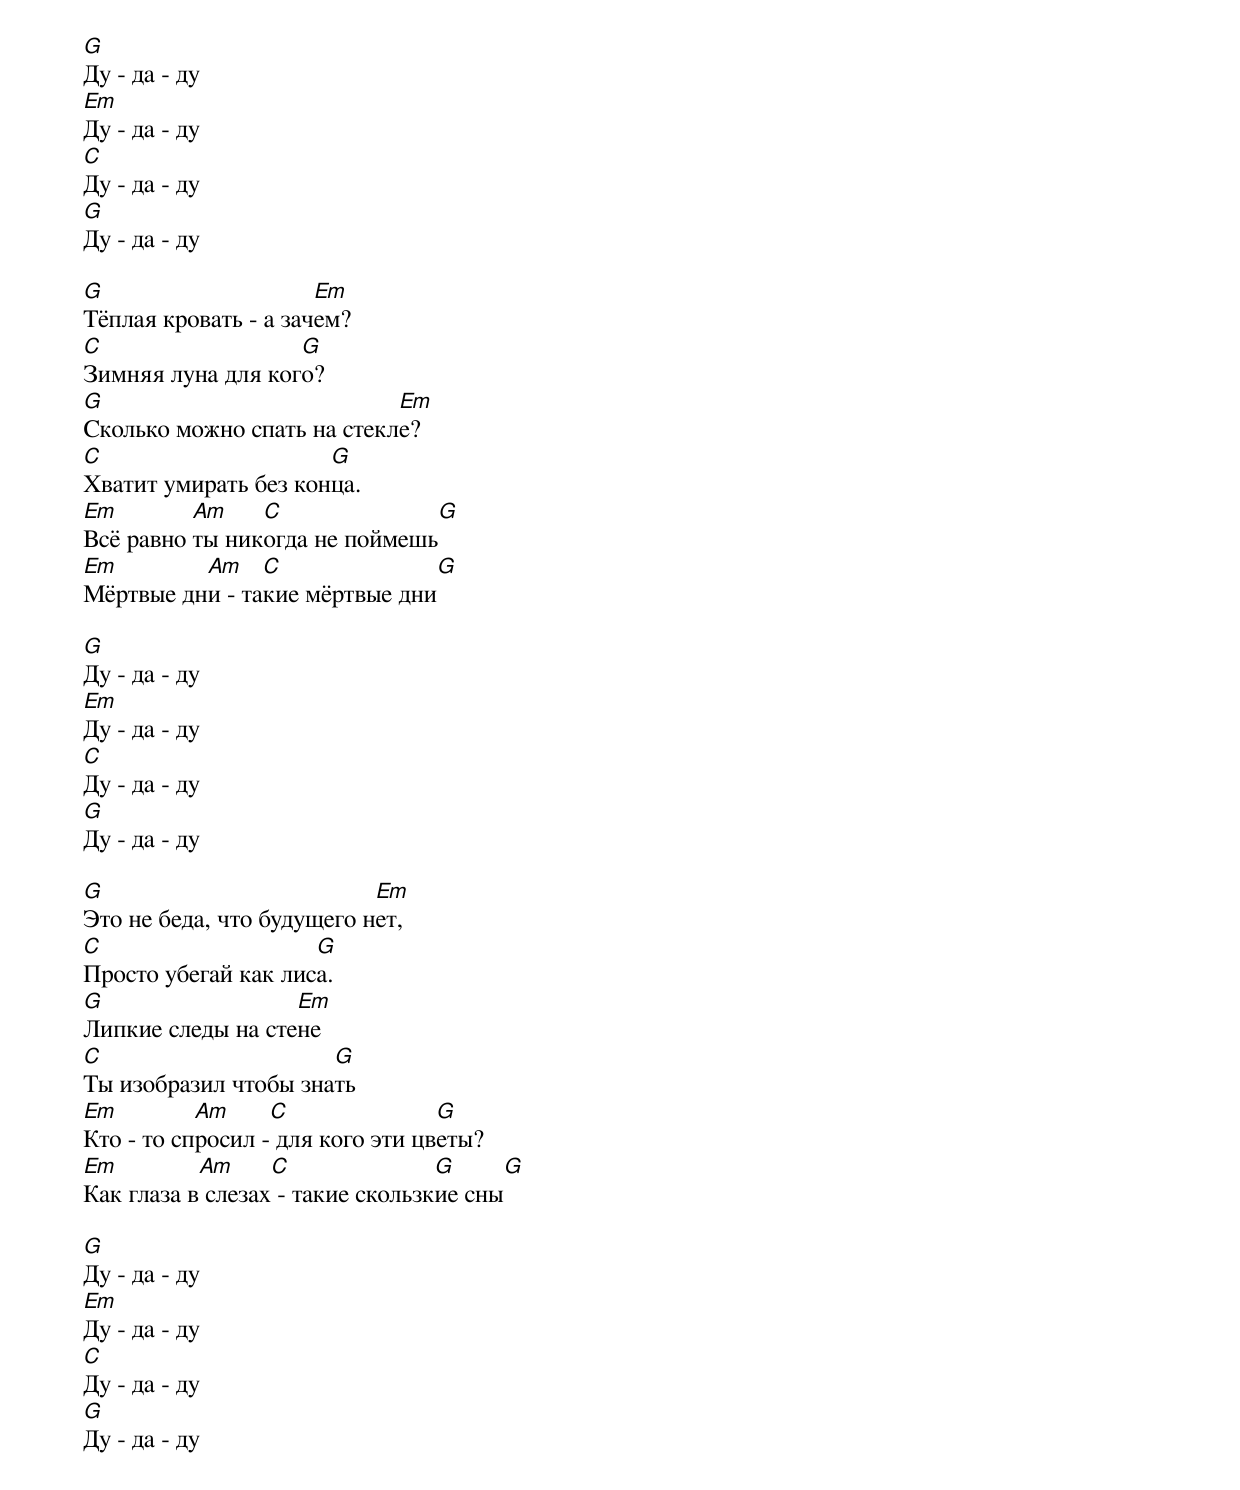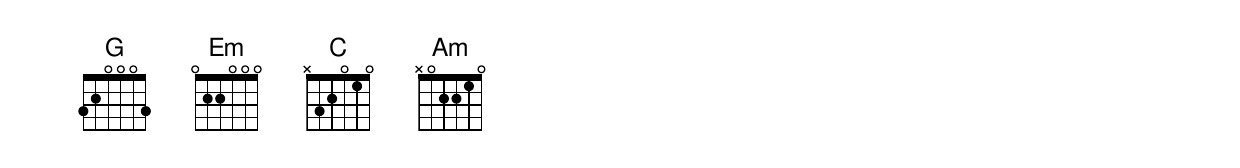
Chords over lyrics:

G
Ду - да - ду
Em
Ду - да - ду
C
Ду - да - ду
G
Ду - да - ду

G                     Em
Тёплая кровать - а зачем?
C                  G
Зимняя луна для кого?
G                           Em
Сколько можно спать на стекле?
C                     G
Хватит умирать без конца.
Em        Am    C                 G
Всё равно ты никогда не поймешь
Em        Am    C                 G
Мёртвые дни - такие мёртвые дни

G
Ду - да - ду
Em
Ду - да - ду
C
Ду - да - ду
G
Ду - да - ду

G                          Em
Это не беда, что будущего нет,
С                    G
Просто убегай как лиса.
G                  Em
Липкие следы на стене
C                     G
Ты изобразил чтобы знать
Em         Am     C               G
Кто - то спросил - для кого эти цветы?
Em         Am     C               G             G
Как глаза в слезах - такие скользкие сны

G
Ду - да - ду
Em
Ду - да - ду
C
Ду - да - ду
G
Ду - да - ду
